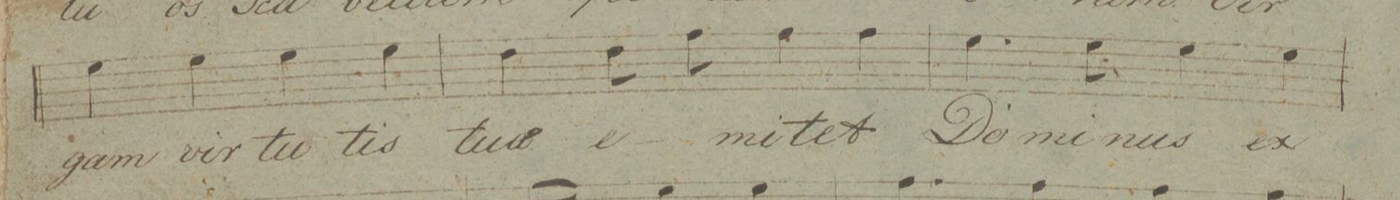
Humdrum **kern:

**kern	**text	**dynam
*I"Alto.	*	*
*clefC3	*	*
*k[]	*	*
*met(c|)	*	*
*M2/2	*	*
4f\	-gam	.
4f\	vir-	.
4f\	-tu-	.
4f\	-tis	.
=18	=18	=18
4e\	tuae	.
8e\	e-	.
8g\	.	.
4g\	-mit-	.
4g\	-tet	.
=19	=19	=19
4.f\	Do-	.
8f\	-mi-	.
4f\	-nus	.
4f\	ex	.
=20	=20	=20
*-	*-	*-
